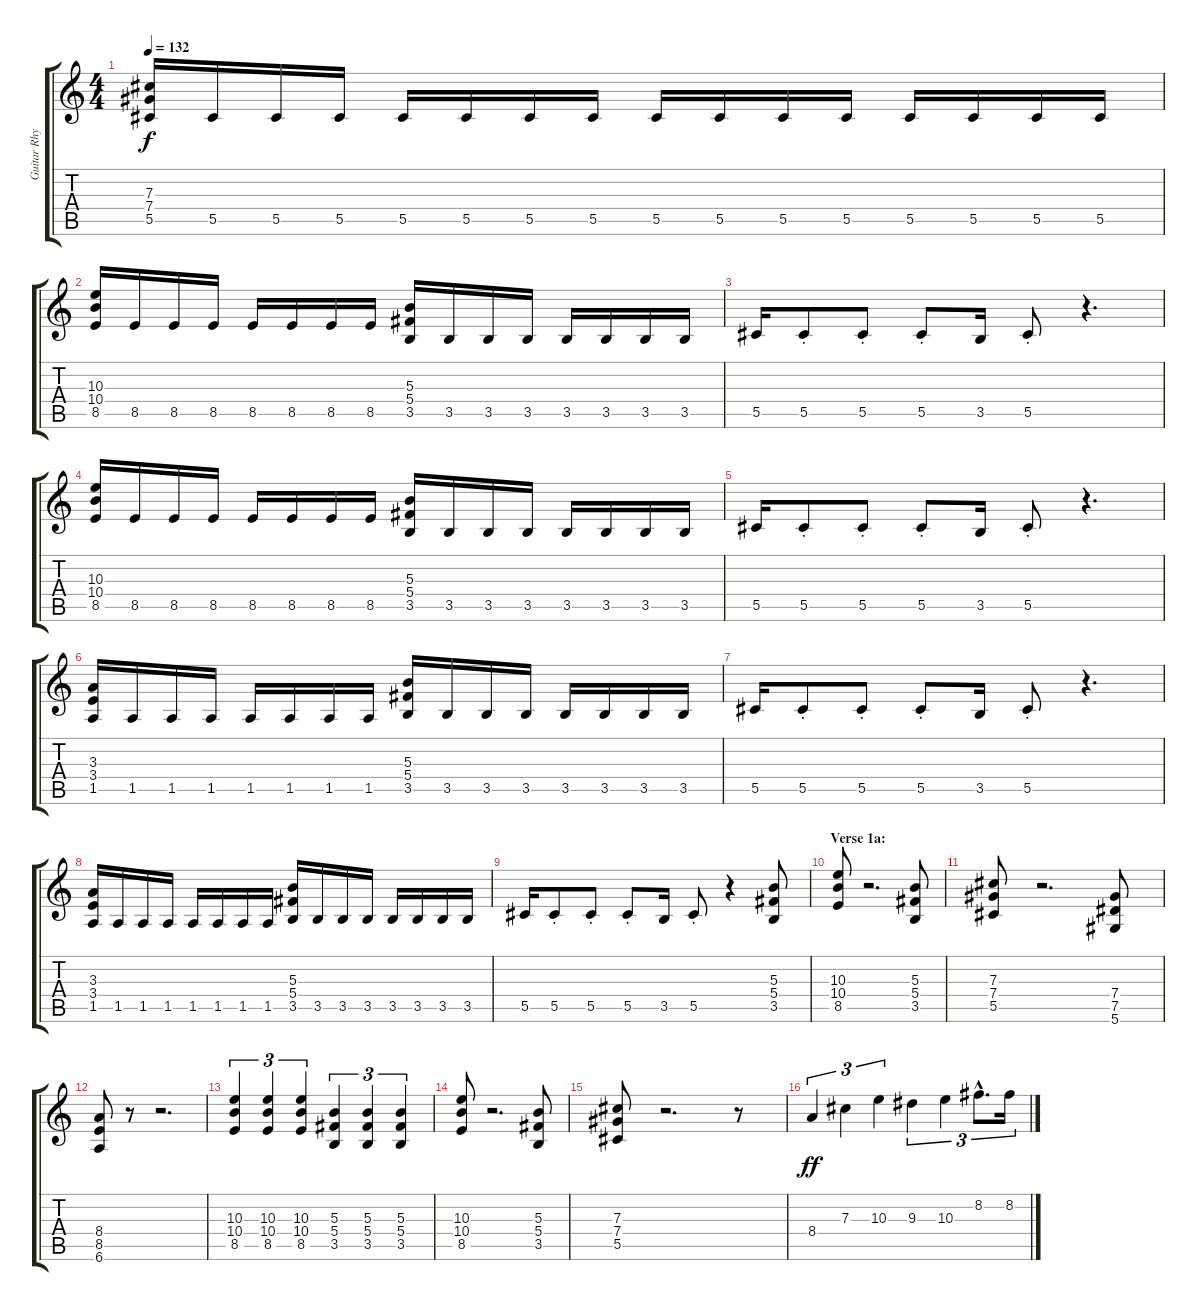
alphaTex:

\track ("Guitar Rhythm" "Guitar Rhy") {instrument distortionguitar}
\staff {score tabs}
\tuning (Eb4 Bb3 Gb3 Db3 Ab2 Eb2) {hide}
\ts (4 4)
\tempo 132
\clef g2
\ks c
(7.3 7.4 5.5).16{dy f} 5.5.16 5.5.16 5.5.16 5.5.16 5.5.16 5.5.16 5.5.16 5.5.16 5.5.16 5.5.16 5.5.16 5.5.16 5.5.16 5.5.16 5.5.16 |
(10.3 10.4 8.5).16 8.5.16 8.5.16 8.5.16 8.5.16 8.5.16 8.5.16 8.5.16 (5.3 5.4 3.5).16 3.5.16 3.5.16 3.5.16 3.5.16 3.5.16 3.5.16 3.5.16 |
5.5.16 5.5{st}.8 5.5{st}.8 5.5{st}.8 3.5.16 5.5{st}.8 r.4{d} |
(10.3 10.4 8.5).16 8.5.16 8.5.16 8.5.16 8.5.16 8.5.16 8.5.16 8.5.16 (5.3 5.4 3.5).16 3.5.16 3.5.16 3.5.16 3.5.16 3.5.16 3.5.16 3.5.16 |
5.5.16 5.5{st}.8 5.5{st}.8 5.5{st}.8 3.5.16 5.5{st}.8 r.4{d} |
(3.3 3.4 1.5).16 1.5.16 1.5.16 1.5.16 1.5.16 1.5.16 1.5.16 1.5.16 (5.3 5.4 3.5).16 3.5.16 3.5.16 3.5.16 3.5.16 3.5.16 3.5.16 3.5.16 |
5.5.16 5.5{st}.8 5.5{st}.8 5.5{st}.8 3.5.16 5.5{st}.8 r.4{d} |
(3.3 3.4 1.5).16 1.5.16 1.5.16 1.5.16 1.5.16 1.5.16 1.5.16 1.5.16 (5.3 5.4 3.5).16 3.5.16 3.5.16 3.5.16 3.5.16 3.5.16 3.5.16 3.5.16 |
5.5.16 5.5{st}.8 5.5{st}.8 5.5{st}.8 3.5.16 5.5{st}.8 r.4 (5.3 5.4 3.5).8 |
\section ("" "Verse 1a:")
(10.3 10.4 8.5).8 r.2{d} (5.3 5.4 3.5).8 |
(7.3 7.4 5.5).8 r.2{d} (7.4 7.5 5.6).8 |
(8.4 8.5 6.6).8 r.8 r.2{d} |
(10.3 10.4 8.5).4{tu (3 2)} (10.3 10.4 8.5).4{tu (3 2)} (10.3 10.4 8.5).4{tu (3 2)} (5.3 5.4 3.5).4{tu (3 2)} (5.3 5.4 3.5).4{tu (3 2)} (5.3 5.4 3.5).4{tu (3 2)} |
(10.3 10.4 8.5).8 r.2{d} (5.3 5.4 3.5).8 |
(7.3 7.4 5.5).8 r.2{d} r.8 |
8.4.4{tu (3 2) dy ff} 7.3.4{tu (3 2)} 10.3.4{tu (3 2)} 9.3.4{tu (3 2)} 10.3.4{tu (3 2)} 8.2{hac}.8{d tu (3 2)} 8.2.16{tu (3 2)}
